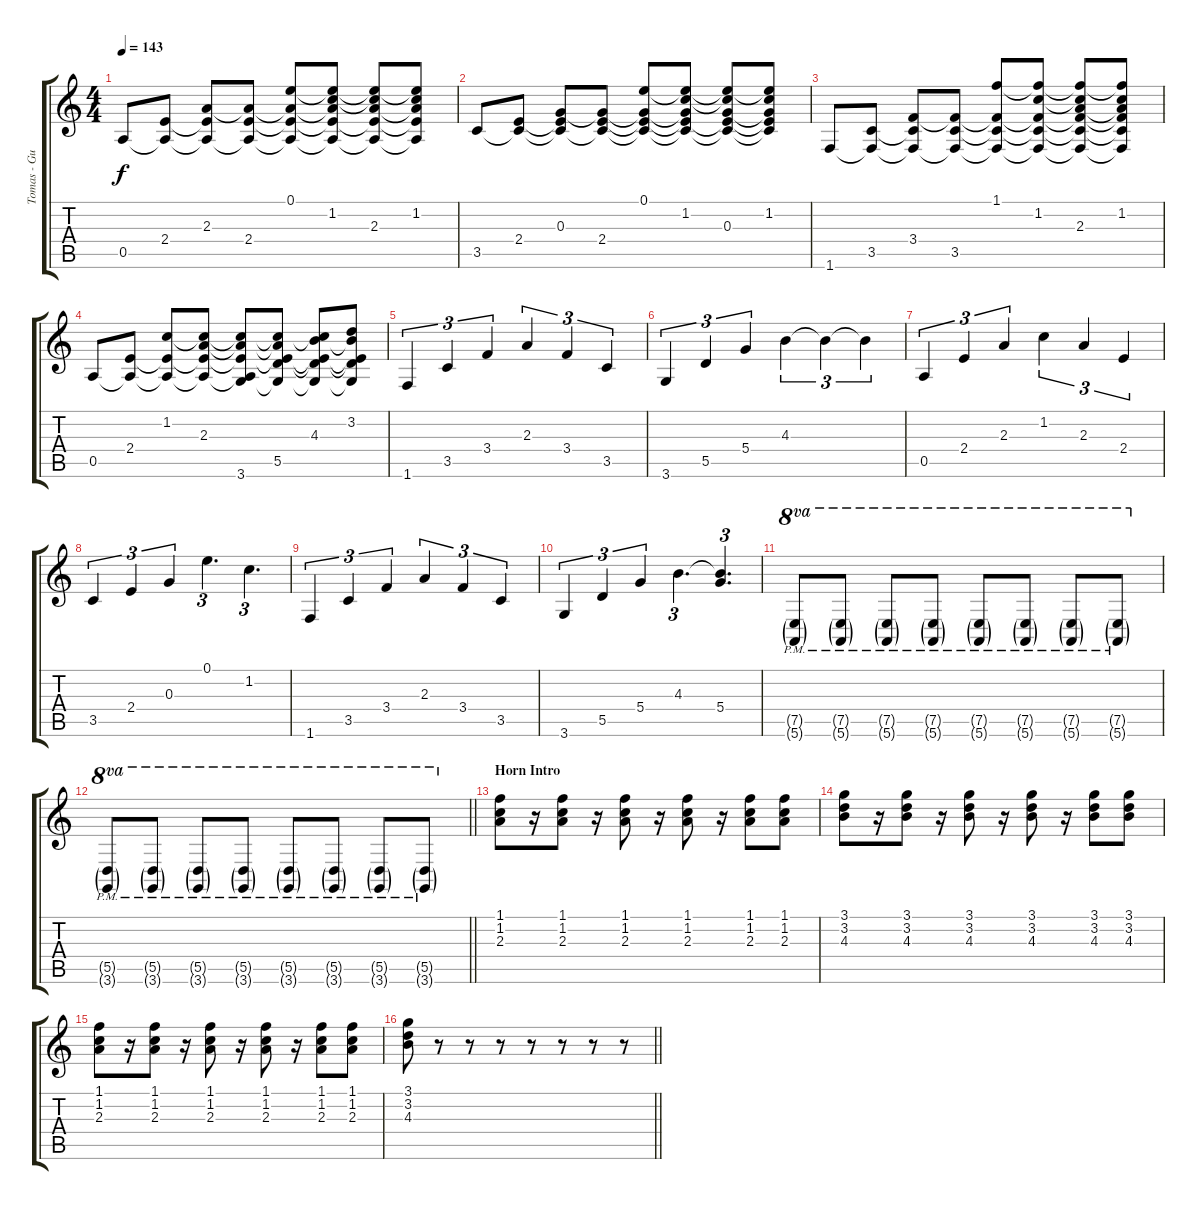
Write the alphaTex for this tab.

\track ("Tomas - Guitar" "Tomas - Gu") {instrument electricguitarclean}
\staff {score tabs}
\tuning (E4 B3 G3 D3 A2 E2) {hide}
\ts (4 4)
\tempo 143
\clef g2
\ks c
0.5.8{dy f} (2.4 0.5{t}).8 (2.3 2.4{t} 0.5{t}).8 (2.3{t} 2.4 0.5{t}).8 (0.1 2.3{t} 2.4{t} 0.5{t}).8 (0.1{t} 1.2 2.3{t} 2.4{t} 0.5{t}).8 (0.1{t} 1.2{t} 2.3 2.4{t} 0.5{t}).8 (0.1{t} 1.2 2.3{t} 2.4{t} 0.5{t}).8 |
3.5.8 (2.4 3.5{t}).8 (0.3 2.4{t} 3.5{t}).8 (0.3{t} 2.4 3.5{t}).8 (0.1 0.3{t} 2.4{t} 3.5{t}).8 (0.1{t} 1.2 0.3{t} 2.4{t} 3.5{t}).8 (0.1{t} 1.2{t} 0.3 2.4{t} 3.5{t}).8 (0.1{t} 1.2 0.3{t} 2.4{t} 3.5{t}).8 |
1.6.8 (3.5 1.6{t}).8 (3.4 3.5{t} 1.6{t}).8 (3.4{t} 3.5 1.6{t}).8 (1.1 3.4{t} 3.5{t} 1.6{t}).8 (1.1{t} 1.2 3.4{t} 3.5{t} 1.6{t}).8 (1.1{t} 1.2{t} 2.3 3.4{t} 3.5{t} 1.6{t}).8 (1.1{t} 1.2 2.3{t} 3.4{t} 3.5{t} 1.6{t}).8 |
0.5.8 (2.4 0.5{t}).8 (1.2 2.4{t} 0.5{t}).8 (1.2{t} 2.3 2.4{t} 0.5{t}).8 (1.2{t} 2.3{t} 2.4{t} 0.5{t} 3.6).8 (1.2{t} 2.3{t} 2.4{t} 5.5 3.6{t}).8 (1.2{t} 4.3 2.4{t} 5.5{t} 3.6{t}).8 (3.2 4.3{t} 2.4{t} 5.5{t} 3.6{t}).8 |
1.6.4{tu (3 2)} 3.5.4{tu (3 2)} 3.4.4{tu (3 2)} 2.3.4{tu (3 2)} 3.4.4{tu (3 2)} 3.5.4{tu (3 2)} |
3.6.4{tu (3 2)} 5.5.4{tu (3 2)} 5.4.4{tu (3 2)} 4.3.4{tu (3 2)} 4.3{t}.4{tu (3 2)} 4.3{t}.4{tu (3 2)} |
0.5.4{tu (3 2)} 2.4.4{tu (3 2)} 2.3.4{tu (3 2)} 1.2.4{tu (3 2)} 2.3.4{tu (3 2)} 2.4.4{tu (3 2)} |
3.5.4{tu (3 2)} 2.4.4{tu (3 2)} 0.3.4{tu (3 2)} 0.1.4{d tu (3 2)} 1.2.4{d tu (3 2)} |
1.6.4{tu (3 2)} 3.5.4{tu (3 2)} 3.4.4{tu (3 2)} 2.3.4{tu (3 2)} 3.4.4{tu (3 2)} 3.5.4{tu (3 2)} |
3.6.4{tu (3 2)} 5.5.4{tu (3 2)} 5.4.4{tu (3 2)} 4.3.4{d tu (3 2)} (4.3{t} 5.4).4{d tu (3 2)} |
(7.5{g pm} 5.6{g pm}).8{ot 8va instrument electricguitarmuted} (7.5{g pm} 5.6{g pm}).8{ot 8va} (7.5{g pm} 5.6{g pm}).8{ot 8va} (7.5{g pm} 5.6{g pm}).8{ot 8va} (7.5{g pm} 5.6{g pm}).8{ot 8va} (7.5{g pm} 5.6{g pm}).8{ot 8va} (7.5{g pm} 5.6{g pm}).8{ot 8va} (7.5{g pm} 5.6{g pm}).8{ot 8va} |
\barLineRight lightlight
(5.5{g pm} 3.6{g pm}).8{ot 8va} (5.5{g pm} 3.6{g pm}).8{ot 8va} (5.5{g pm} 3.6{g pm}).8{ot 8va} (5.5{g pm} 3.6{g pm}).8{ot 8va} (5.5{g pm} 3.6{g pm}).8{ot 8va} (5.5{g pm} 3.6{g pm}).8{ot 8va} (5.5{g pm} 3.6{g pm}).8{ot 8va} (5.5{g pm} 3.6{g pm}).8{ot 8va} |
\section ("" "Horn Intro")
(1.1 1.2 2.3).8{instrument electricguitarclean} r.16 (1.1 1.2 2.3).8 r.16 (1.1 1.2 2.3).8 r.16 (1.1 1.2 2.3).8 r.16 (1.1 1.2 2.3).8 (1.1 1.2 2.3).8 |
(3.1 3.2 4.3).8 r.16 (3.1 3.2 4.3).8 r.16 (3.1 3.2 4.3).8 r.16 (3.1 3.2 4.3).8 r.16 (3.1 3.2 4.3).8 (3.1 3.2 4.3).8 |
(1.1 1.2 2.3).8 r.16 (1.1 1.2 2.3).8 r.16 (1.1 1.2 2.3).8 r.16 (1.1 1.2 2.3).8 r.16 (1.1 1.2 2.3).8 (1.1 1.2 2.3).8 |
\barLineRight lightlight
(3.1 3.2 4.3).8 r.8 r.8 r.8 r.8 r.8 r.8 r.8
